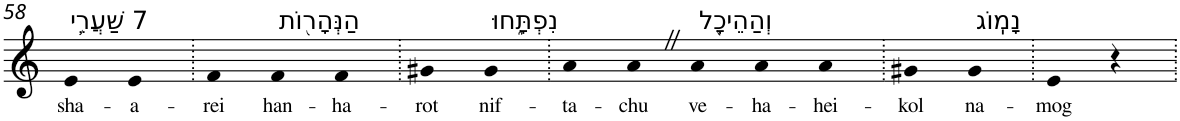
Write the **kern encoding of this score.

**kern	**text
*part1	*part1
*staff1	*staff1
*I"Piano	*
*I'Pno	*
!!LO:PB:g=z
*clefG2	*
*k[]	*
=58	=58
!LO:TX:a:t=7 שַׁעֲרֵ֥י	!
!	!LO:LY:b
4e	sha-
!	!LO:LY:b
4e	-a-
=59.	=59.
!	!LO:LY:b
4f	-rei
!LO:TX:a:t=הַנְּהָר֖וֹת	!
!	!LO:LY:b
4f	han-
!	!LO:LY:b
4f	-ha-
=60.	=60.
!	!LO:LY:b
4g#X	-rot
!LO:TX:a:t=נִפְתָּ֑חוּ	!
!	!LO:LY:b
4g#	nif-
=61.	=61.
!	!LO:LY:b
4a	-ta-
!	!LO:LY:b
4aZ	-chu
!LO:TX:a:t=וְהַהֵיכָ֖ל	!
!	!LO:LY:b
4a	ve-
!	!LO:LY:b
4a	-ha-
!	!LO:LY:b
4a	-hei-
=62.	=62.
!	!LO:LY:b
4g#X	-kol
!LO:TX:a:t=נָמֽוֹג	!
!	!LO:LY:b
4g#	na-
=63.	=63.
!	!LO:LY:b
4e	-mog
4r	.
=.	=.
*-	*-
